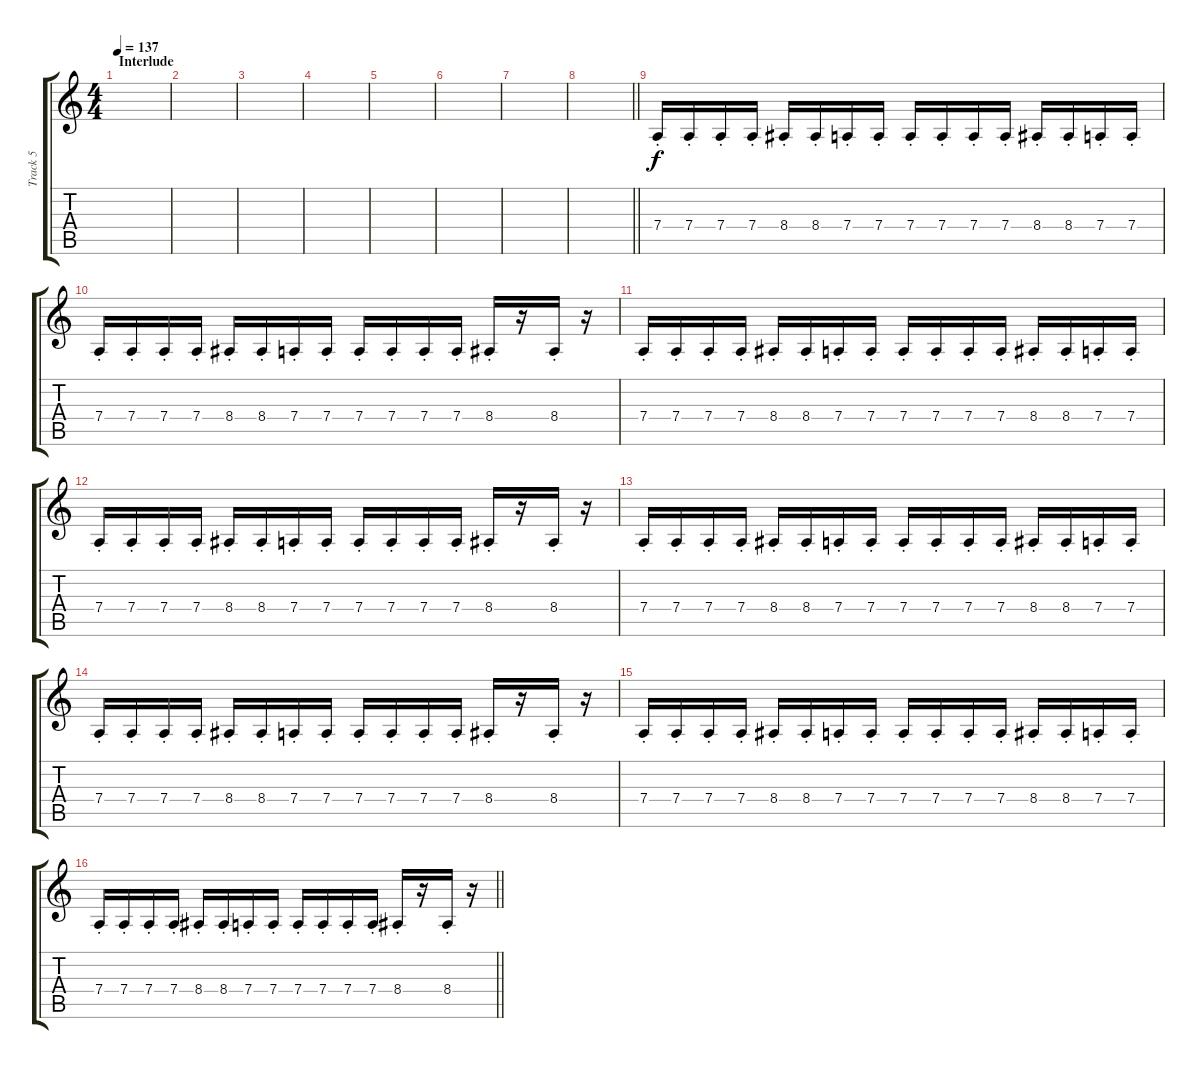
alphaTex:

\track ("Track 5" "Track 5") {instrument lead1square}
\staff {score tabs}
\tuning (E4 B3 G3 D3 A2 E2) {hide}
\ts (4 4)
\section ("" "Interlude")
\tempo 137
\clef g2
\ks c
|
|
|
|
|
|
|
\barLineRight lightlight
|
\section ("" "")
7.4{st}.16 7.4{st}.16 7.4{st}.16 7.4{st}.16 8.4{st}.16 8.4{st}.16 7.4{st}.16 7.4{st}.16 7.4{st}.16 7.4{st}.16 7.4{st}.16 7.4{st}.16 8.4{st}.16 8.4{st}.16 7.4{st}.16 7.4{st}.16 |
7.4{st}.16 7.4{st}.16 7.4{st}.16 7.4{st}.16 8.4{st}.16 8.4{st}.16 7.4{st}.16 7.4{st}.16 7.4{st}.16 7.4{st}.16 7.4{st}.16 7.4{st}.16 8.4{st}.16 r.16 8.4{st}.16 r.16 |
7.4{st}.16 7.4{st}.16 7.4{st}.16 7.4{st}.16 8.4{st}.16 8.4{st}.16 7.4{st}.16 7.4{st}.16 7.4{st}.16 7.4{st}.16 7.4{st}.16 7.4{st}.16 8.4{st}.16 8.4{st}.16 7.4{st}.16 7.4{st}.16 |
7.4{st}.16 7.4{st}.16 7.4{st}.16 7.4{st}.16 8.4{st}.16 8.4{st}.16 7.4{st}.16 7.4{st}.16 7.4{st}.16 7.4{st}.16 7.4{st}.16 7.4{st}.16 8.4{st}.16 r.16 8.4{st}.16 r.16 |
7.4{st}.16 7.4{st}.16 7.4{st}.16 7.4{st}.16 8.4{st}.16 8.4{st}.16 7.4{st}.16 7.4{st}.16 7.4{st}.16 7.4{st}.16 7.4{st}.16 7.4{st}.16 8.4{st}.16 8.4{st}.16 7.4{st}.16 7.4{st}.16 |
7.4{st}.16 7.4{st}.16 7.4{st}.16 7.4{st}.16 8.4{st}.16 8.4{st}.16 7.4{st}.16 7.4{st}.16 7.4{st}.16 7.4{st}.16 7.4{st}.16 7.4{st}.16 8.4{st}.16 r.16 8.4{st}.16 r.16 |
7.4{st}.16 7.4{st}.16 7.4{st}.16 7.4{st}.16 8.4{st}.16 8.4{st}.16 7.4{st}.16 7.4{st}.16 7.4{st}.16 7.4{st}.16 7.4{st}.16 7.4{st}.16 8.4{st}.16 8.4{st}.16 7.4{st}.16 7.4{st}.16 |
\barLineRight lightlight
7.4{st}.16 7.4{st}.16 7.4{st}.16 7.4{st}.16 8.4{st}.16 8.4{st}.16 7.4{st}.16 7.4{st}.16 7.4{st}.16 7.4{st}.16 7.4{st}.16 7.4{st}.16 8.4{st}.16 r.16 8.4{st}.16 r.16
